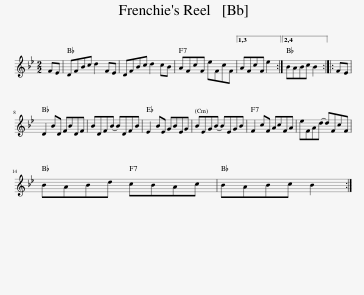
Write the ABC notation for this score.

X:1
L:1/8
M:2/2
I:linebreak $
K:Bb
V:1 treble
V:1
 FE | DFBc d2 FE | DFBc d2 cB | AFcF eFcF |1,3 AFcF e2 :|2,4 %5
 BABc B2 :: FE |$ D2 BD FBDF | BDFB- BDFB | E2 BE GBEG | %10
 BEGB- BEGB | F2 cF AcFA | eFAd- dFcF |$ BABd cBAc | BABc B2 :| %15
